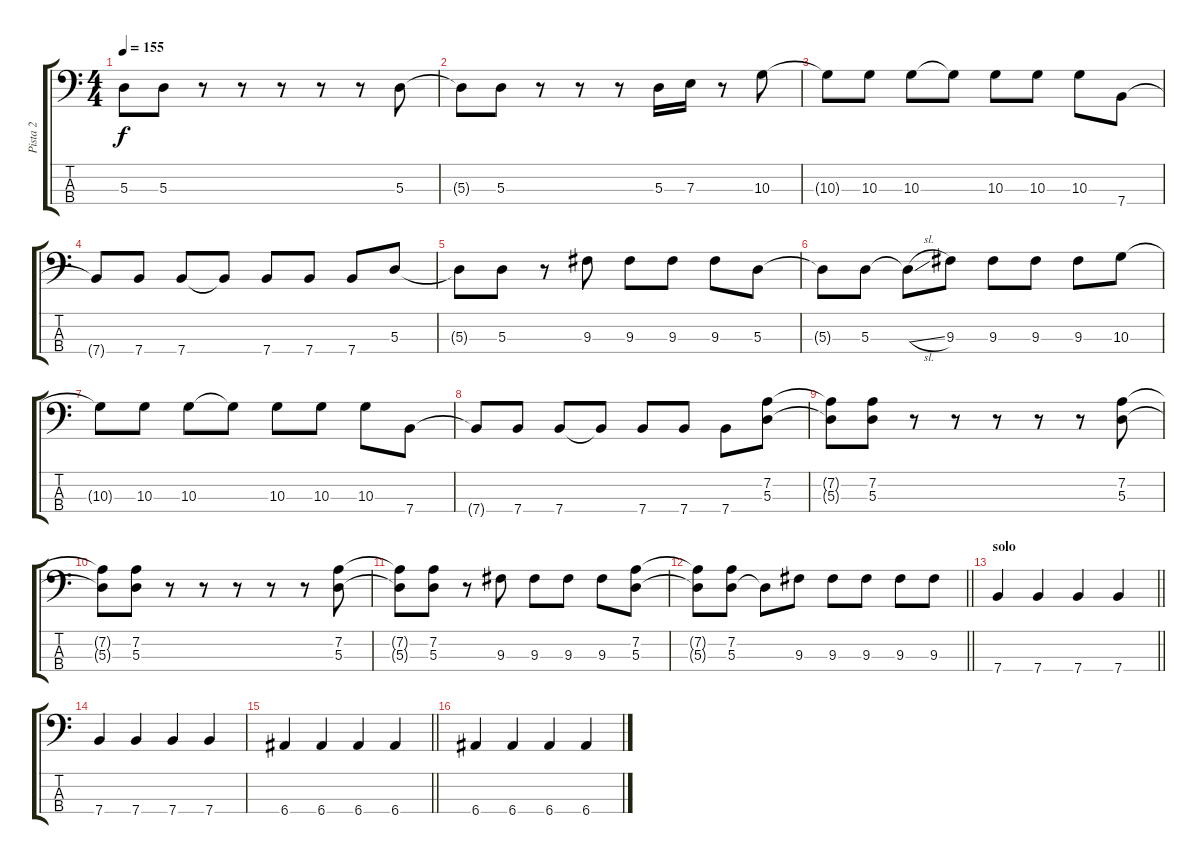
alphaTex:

\track ("Pista 2" "Pista 2") {instrument electricbassfinger}
\staff {score tabs}
\tuning (G2 D2 A1 E1) {hide}
\ts (4 4)
\tempo 155
\clef f4
\ks c
5.3{t}.8{dy f} 5.3.8 r.8 r.8 r.8 r.8 r.8 5.3.8 |
5.3{t}.8 5.3.8 r.8 r.8 r.8 5.3.16 7.3.16 r.8 10.3.8 |
10.3{t}.8 10.3.8 10.3.8 10.3{t}.8 10.3.8 10.3.8 10.3.8 7.4.8 |
7.4{t}.8 7.4.8 7.4.8 7.4{t}.8 7.4.8 7.4.8 7.4.8 5.3.8 |
5.3{t}.8 5.3.8 r.8 9.3.8 9.3.8 9.3.8 9.3.8 5.3.8 |
5.3{t}.8 5.3.8 5.3{sl t}.8 9.3.8 9.3.8 9.3.8 9.3.8 10.3.8 |
10.3{t}.8 10.3.8 10.3.8 10.3{t}.8 10.3.8 10.3.8 10.3.8 7.4.8 |
7.4{t}.8 7.4.8 7.4.8 7.4{t}.8 7.4.8 7.4.8 7.4.8 (7.2 5.3).8 |
(7.2{t} 5.3{t}).8 (7.2 5.3).8 r.8 r.8 r.8 r.8 r.8 (7.2 5.3).8 |
(7.2{t} 5.3{t}).8 (7.2 5.3).8 r.8 r.8 r.8 r.8 r.8 (7.2 5.3).8 |
(7.2{t} 5.3{t}).8 (7.2 5.3).8 r.8 9.3.8 9.3.8 9.3.8 9.3.8 (7.2 5.3).8 |
\barLineRight lightlight
(7.2{t} 5.3{t}).8 (7.2 5.3).8 5.3{t}.8 9.3.8 9.3.8 9.3.8 9.3.8 9.3.8 |
\section ("" "solo")
\barLineRight lightlight
7.4.4 7.4.4 7.4.4 7.4.4 |
7.4.4 7.4.4 7.4.4 7.4.4 |
\barLineRight lightlight
6.4.4 6.4.4 6.4.4 6.4.4 |
6.4.4 6.4.4 6.4.4 6.4.4
